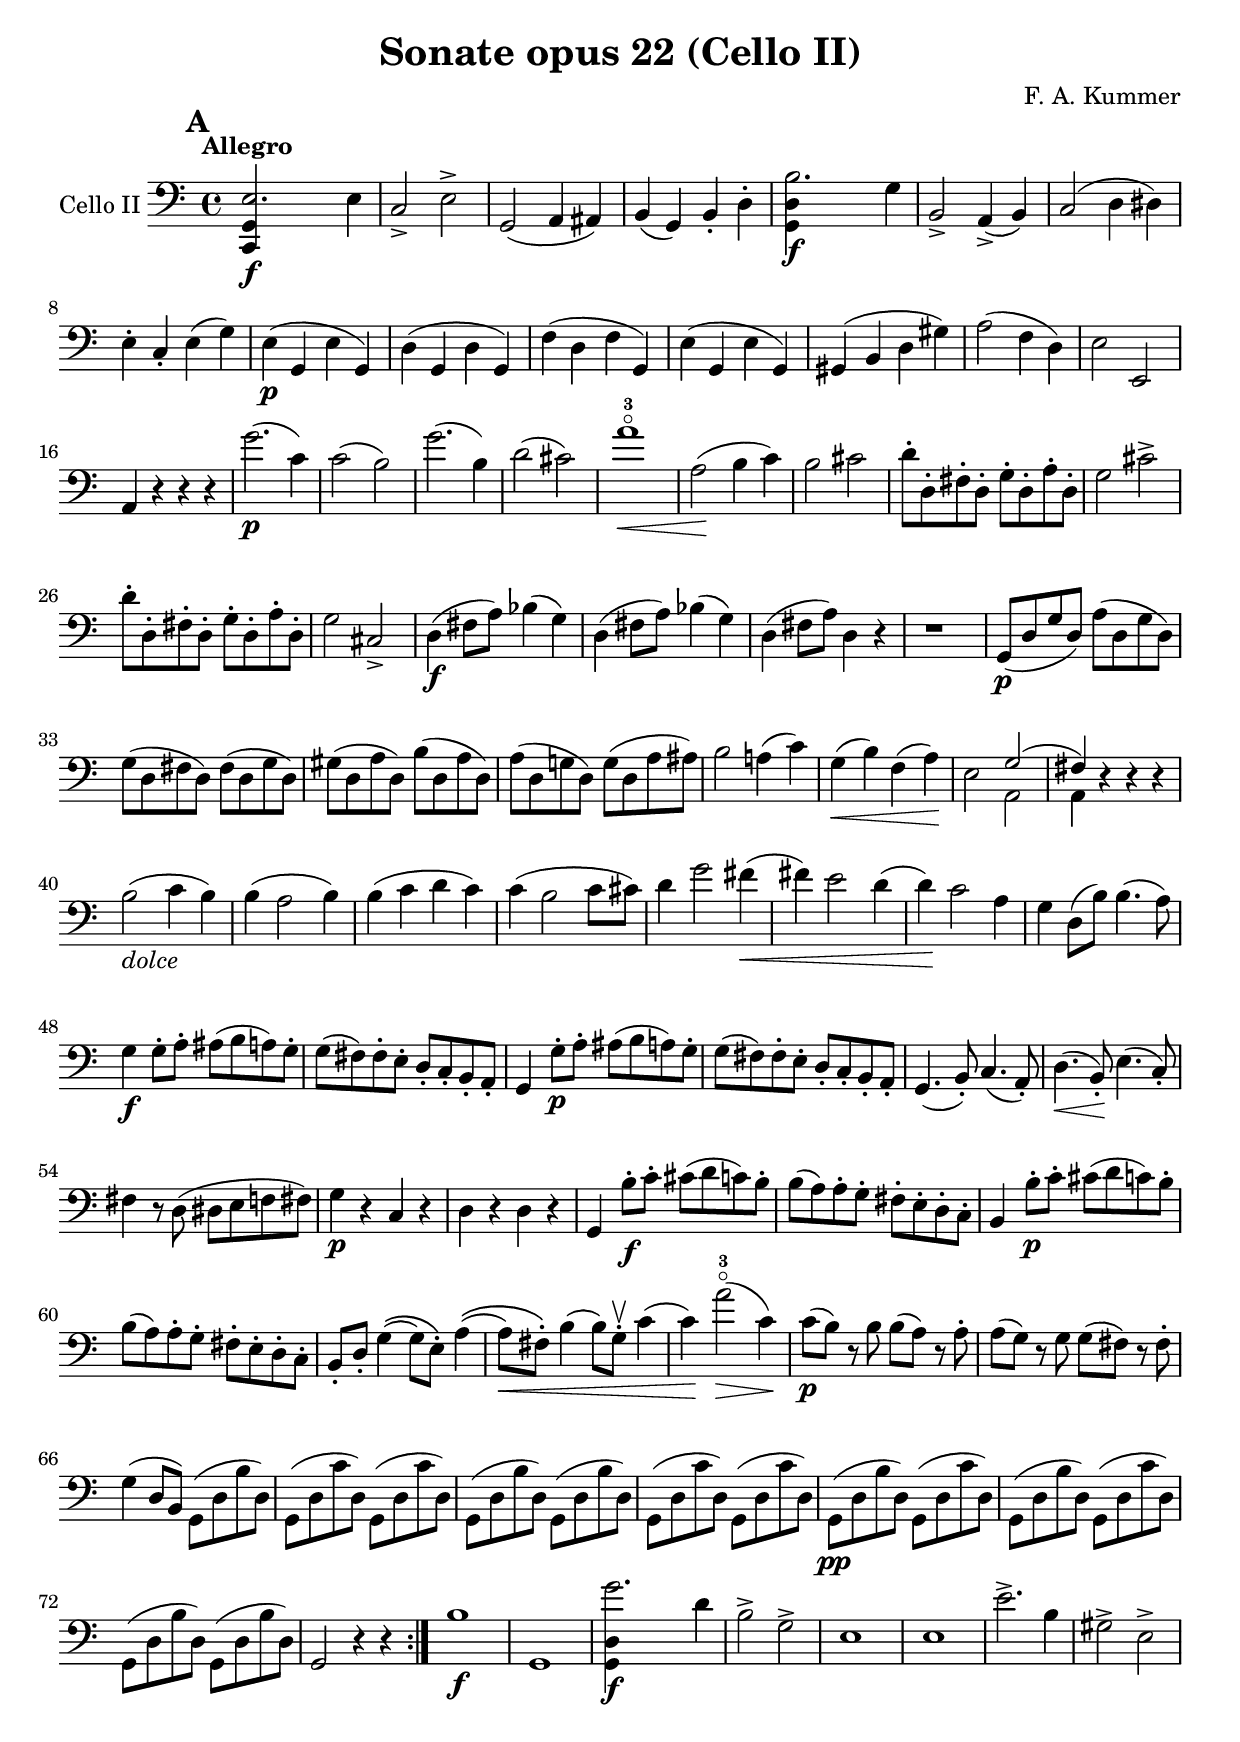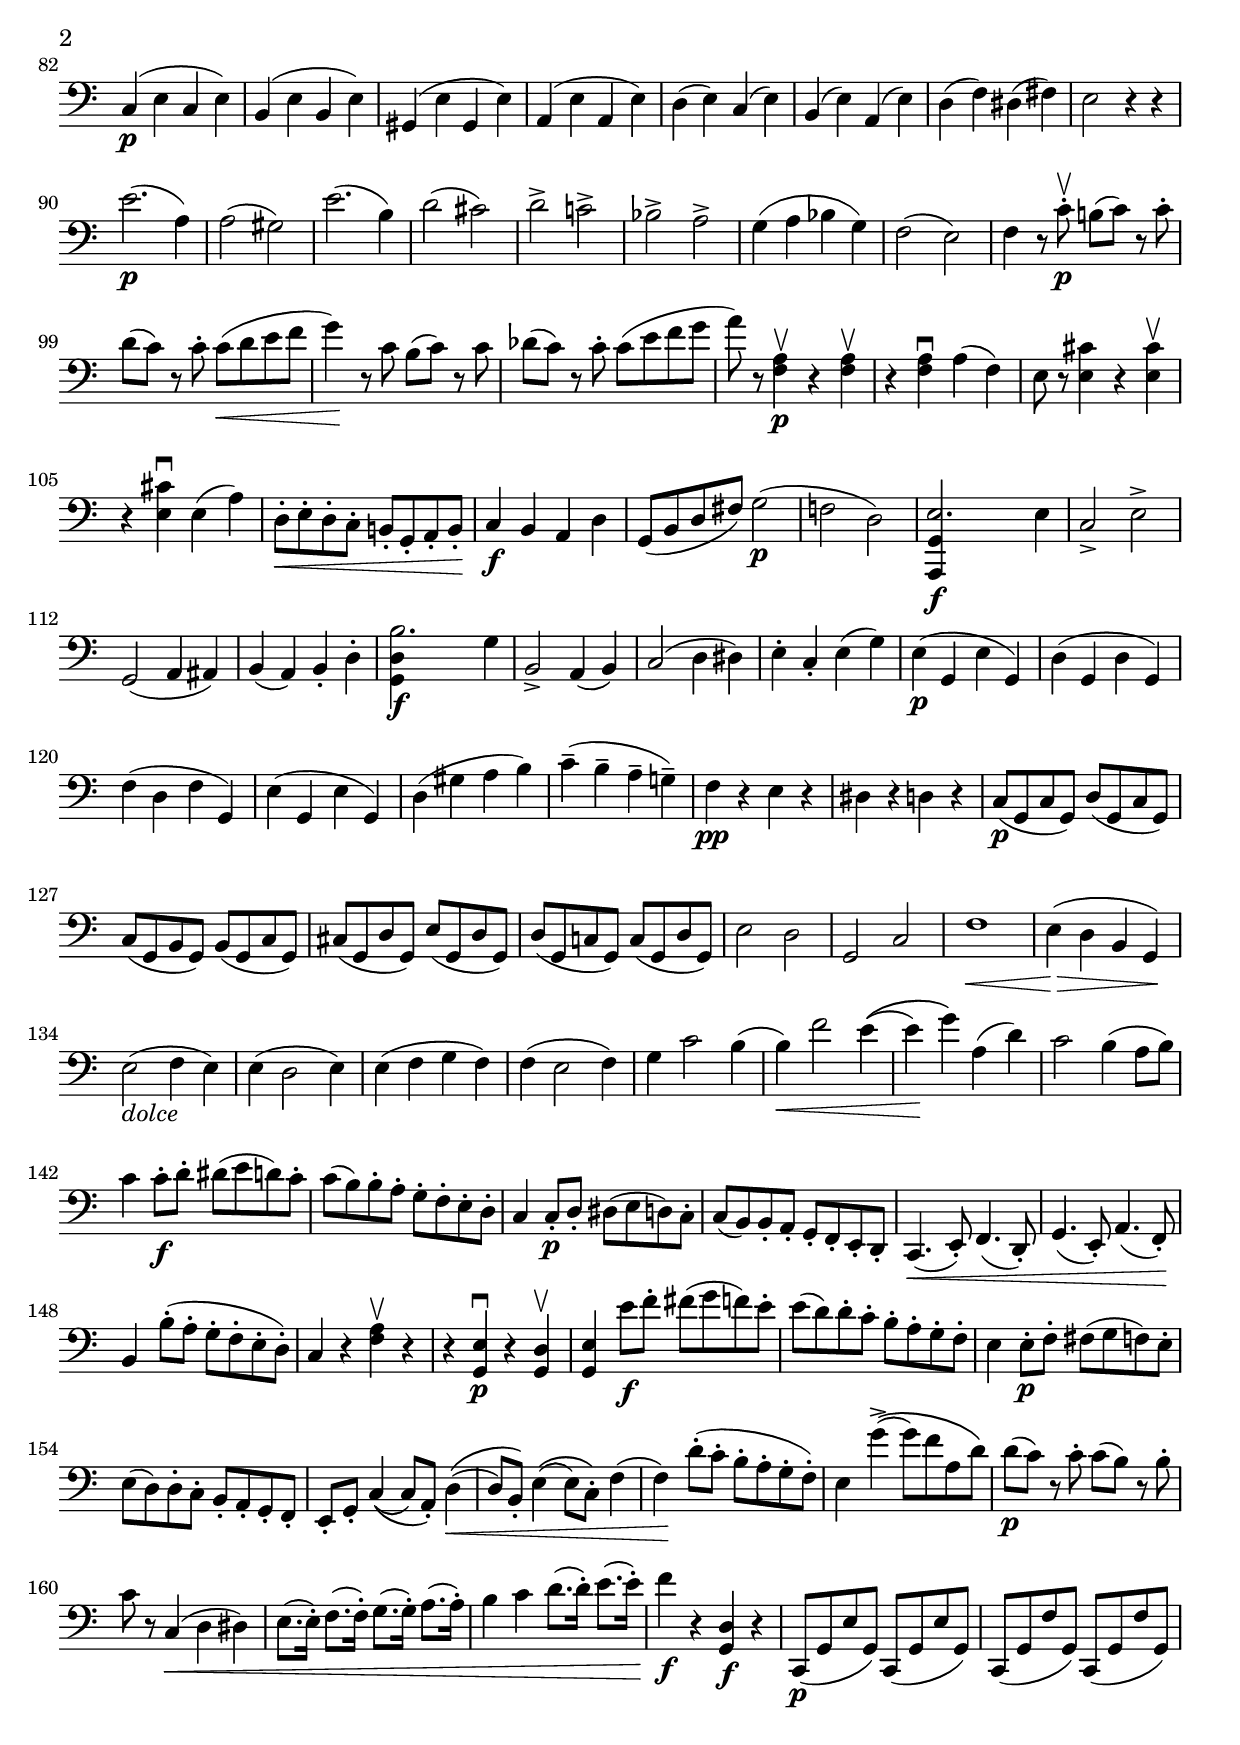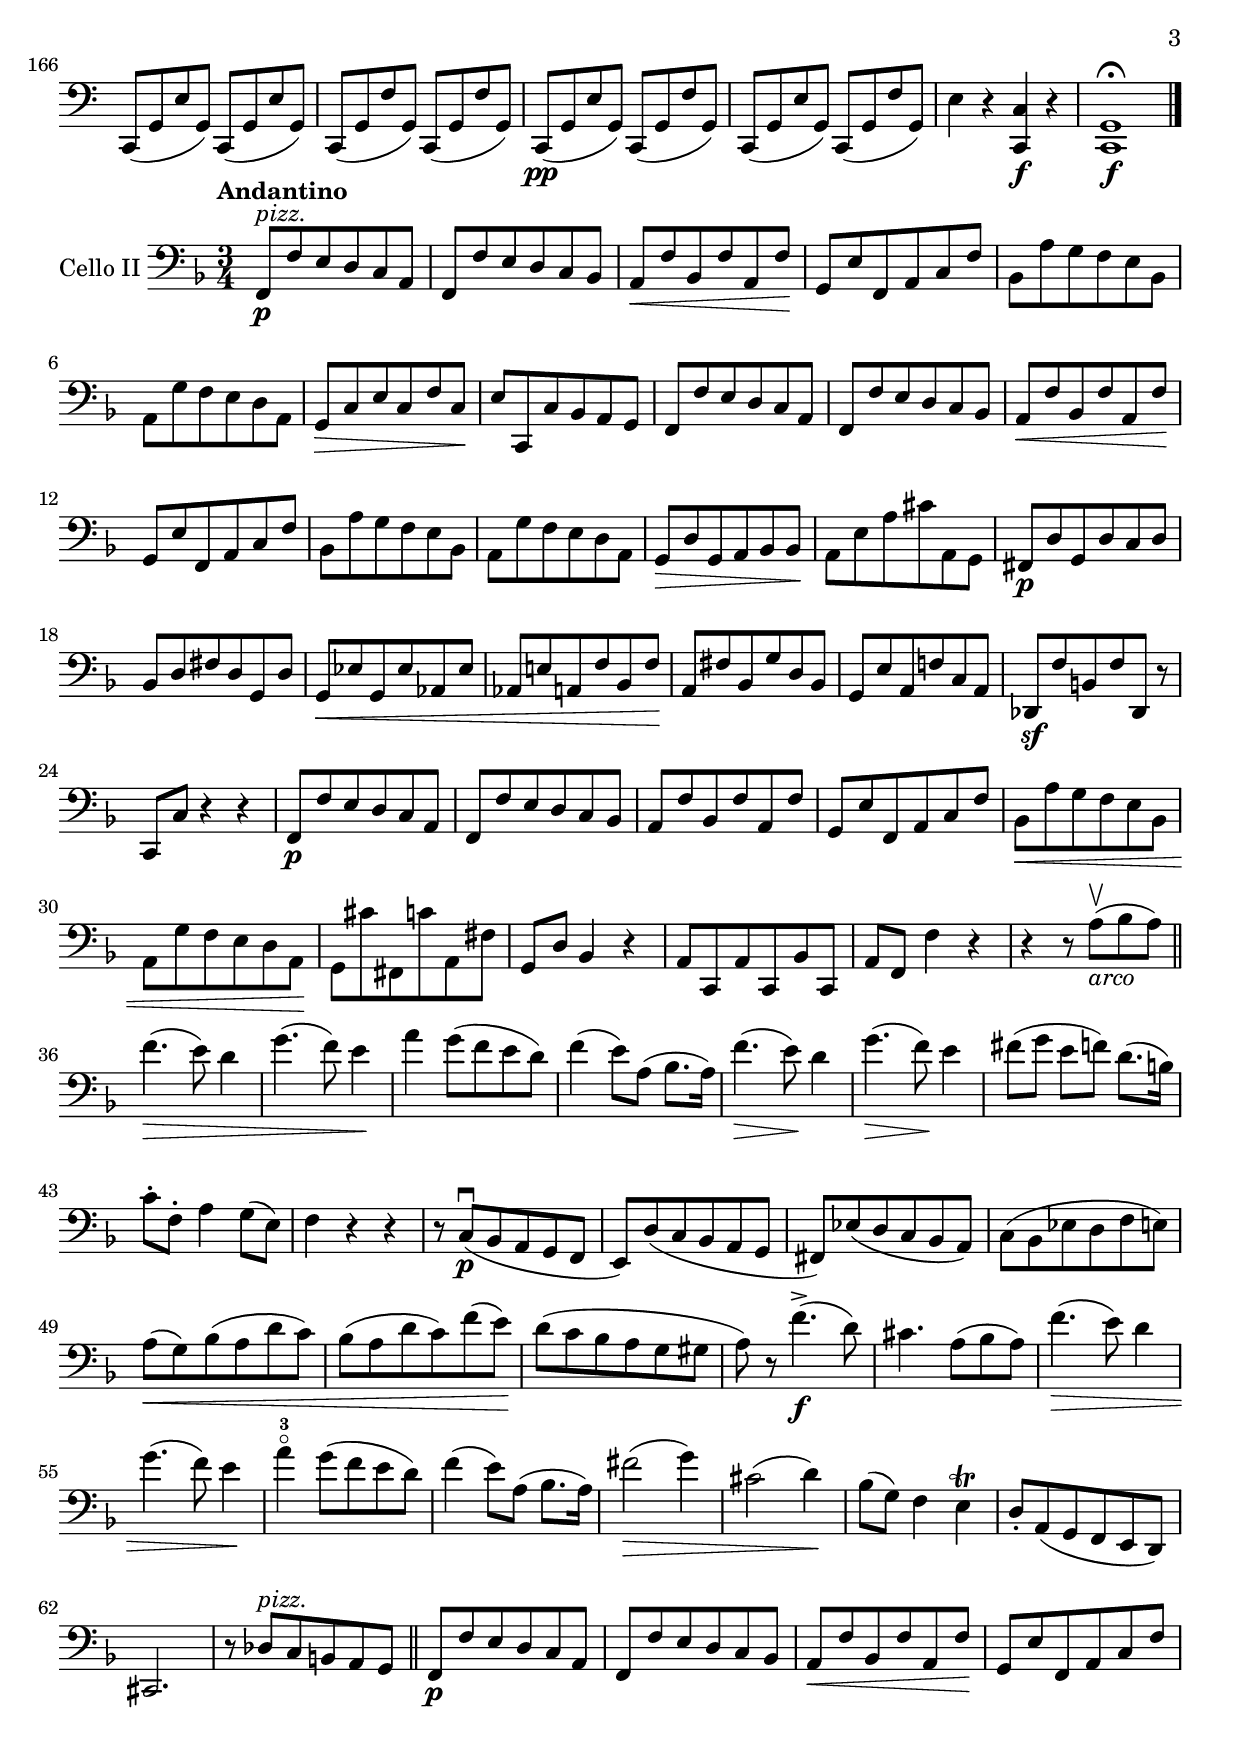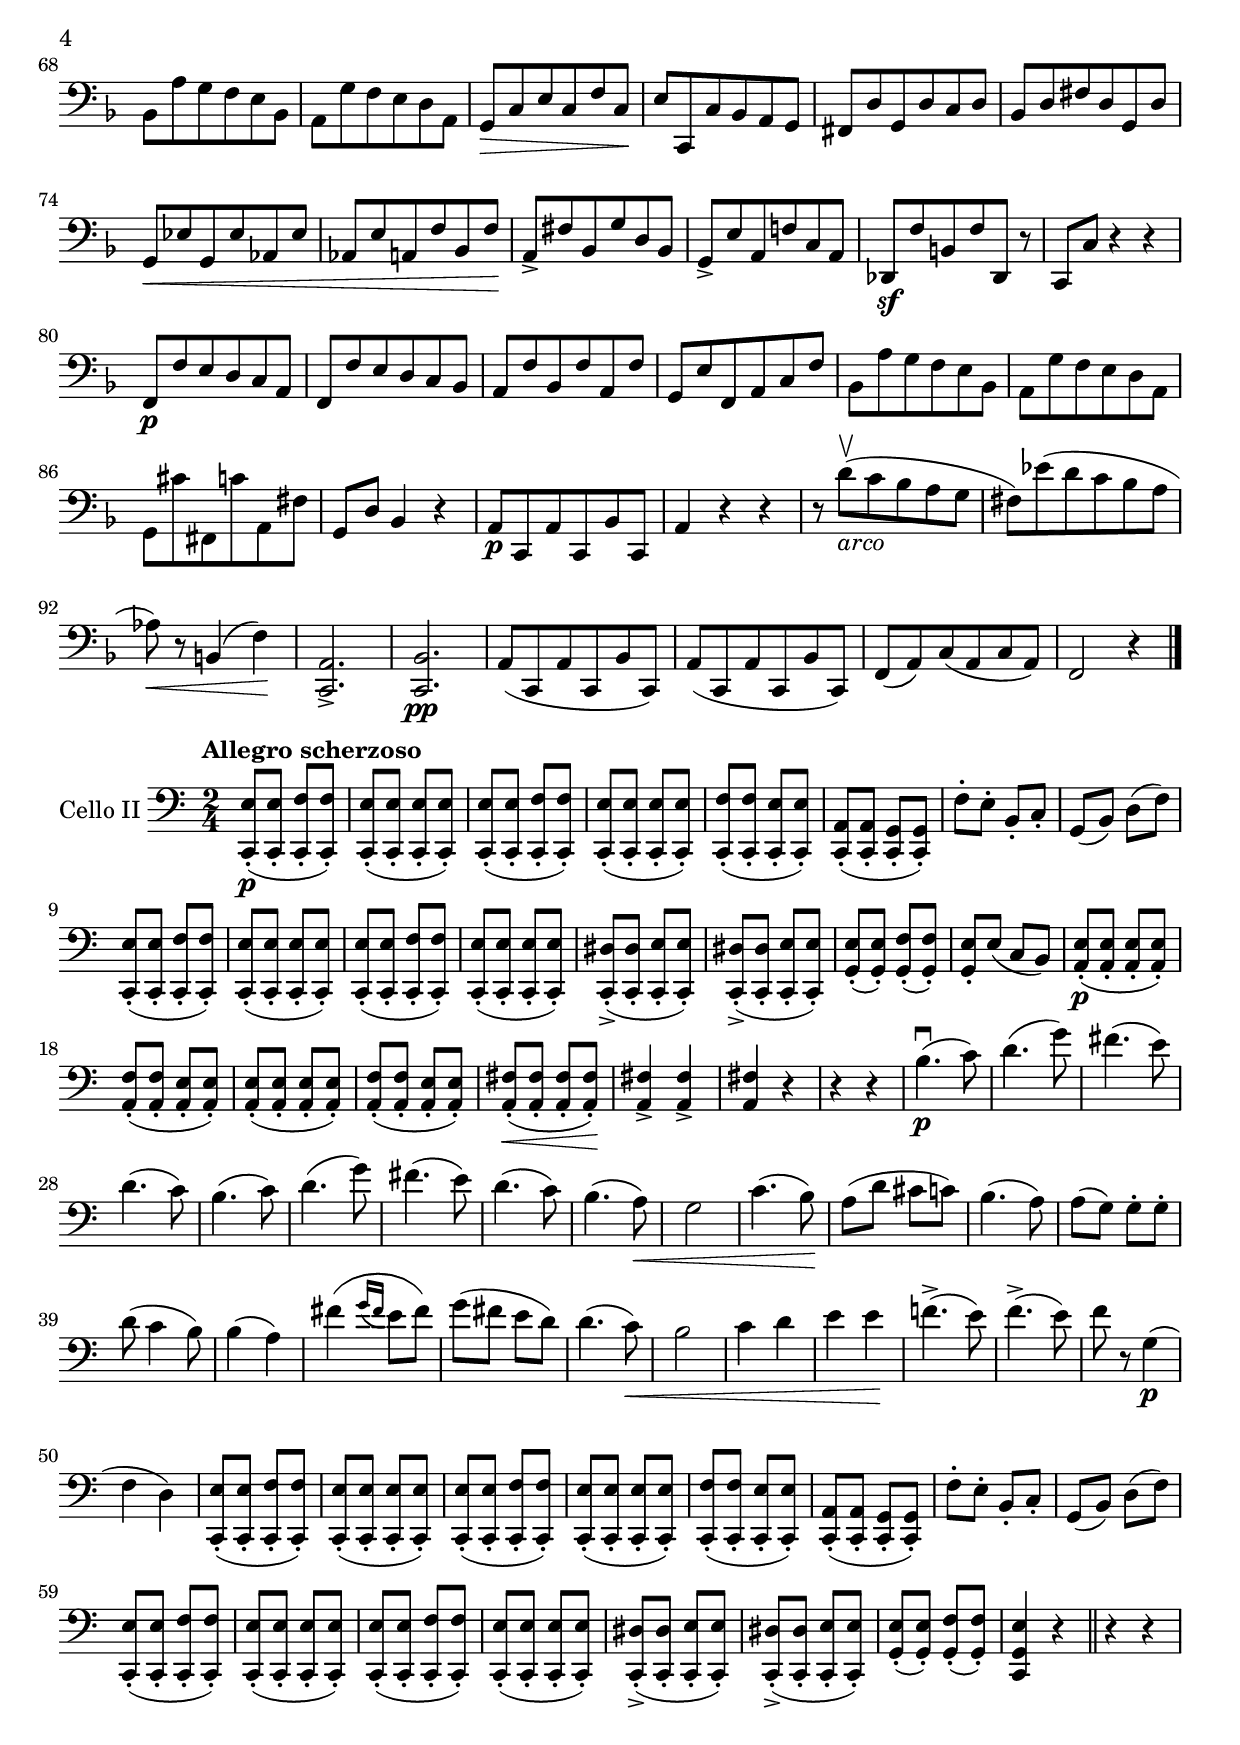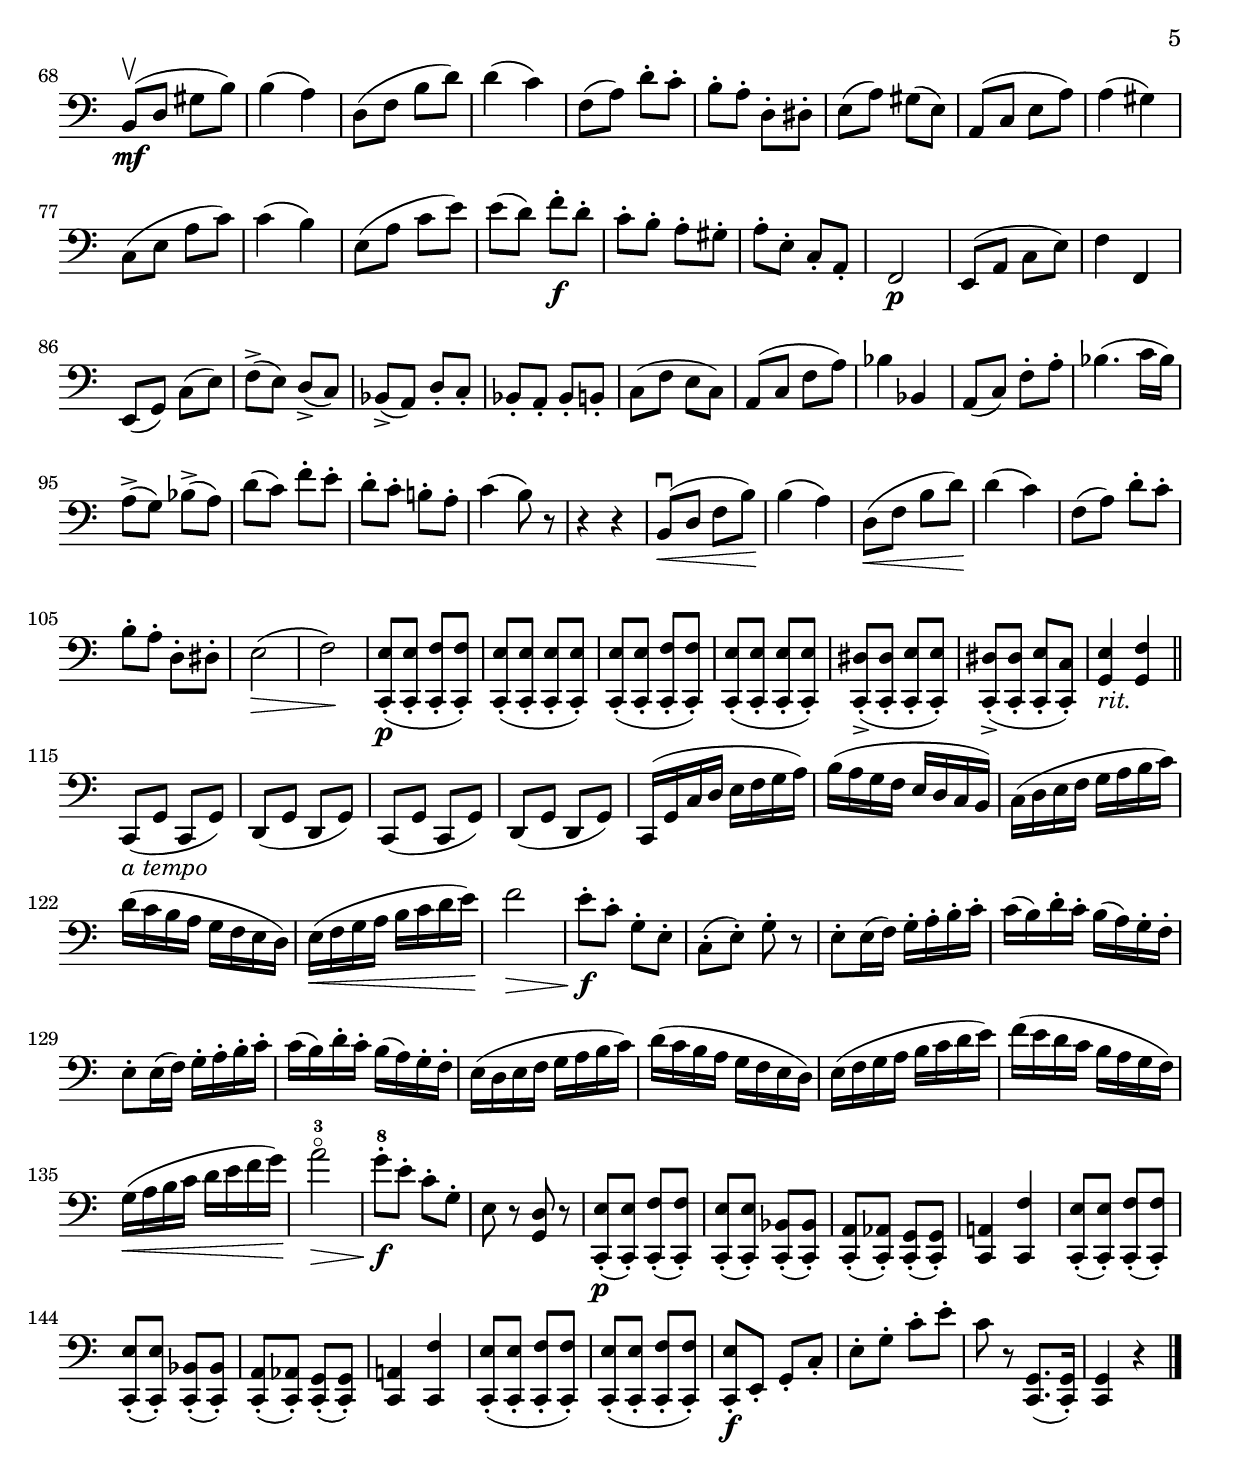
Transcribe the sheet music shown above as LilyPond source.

#(set-global-staff-size 21)

\version "2.18.2"

\header {
  title = "Sonate opus 22 (Cello II)"
  composer = "F. A. Kummer"
}

\language "italiano"

allonger = \markup {
  \center-column {
    \combine
    \draw-line #'(-4 . 0)
    \arrow-head #X #RIGHT ##f
  }
}

allongercourt = \markup {
  \center-column {
    \combine
    \draw-line #'(-2 . 0)
    \arrow-head #X #RIGHT ##f
  }
}

retenir = \markup {
  \center-column {
    \concat {
      \arrow-head #X #LEFT ##f
      \hspace #-1
      \draw-line #'(-4 . 0)
    }
  }
}

retenirAppuyer = \markup {
  \center-column {
    \concat {
      \arrow-head #X #LEFT ##f
      \hspace #-1
      \override #'(thickness . 3)
      \draw-line #'(-4 . 0)
    }
  }
}

extup = \markup {
  \center-column {
    \arrow-head #Y #UP ##t
  }
}

extdown = \markup {
  \center-column {
    \arrow-head #Y #DOWN ##t
  }
}

extover = \markup {
  \center-column {
    \beam #0.75 #0 #0.75
  }
}

\score {
  \new Staff
  \with {instrumentName = #"Cello II"}
  {
%    \override TextScript.avoid-slur = #'inside
%    \override TextScript.outside-staff-priority = ##f
%    \override Score.Fingering.avoid-slur = #'inside
%    \override Score.StrokeFinger.avoid-slur = #'inside
    \override Hairpin.to-barline = ##f
    \tempo Allegro
    \time 4/4
    \key do \major
    \clef bass

    \mark \default
    \repeat volta 2 {
      <<do,4\f sol,4 mi2.>> mi4                                        % 1
      do2-> mi2->                                                      % 2
      sol,2(la,4 lad,4)                                                % 3
      si,4(sol,4) si,4-. re4-.                                         % 4
      <<sol,4\f re4 si2.>> sol4                                        % 5
      si,2-> la,4->(si,4)                                              % 6
      do2(re4 red4)                                                    % 7
      mi4-. do4-. mi4(sol4)                                            % 8
      mi4\p(sol,4 mi4 sol,4)                                           % 9
      re4(sol,4 re4 sol,4)                                             % 10
      fa4(re4 fa4 sol,4)                                               % 11
      mi4(sol,4 mi4 sol,4)                                             % 12
      sold,4(si,4 re4 sold4)                                           % 13
      la2(fa4 re4)                                                     % 14
      mi2 mi,2                                                         % 15
      la,4 r4 r4 r4                                                    % 16
      sol'2.\p(do'4)                                                   % 17
      do'2(si2)                                                        % 18
      sol'2.(si4)                                                      % 19
      re'2(dod'2)                                                      % 20
      la'1-3\flageolet\<                                               % 21
      la2\!(si4 do'4)                                                  % 22
      si2 dod'2                                                        % 23
      re'8-. re8-. fad8-. re8-. sol8-. re8-. la8-. re8-.               % 24
      sol2 dod'2->                                                     % 25
      re'8-. re8-. fad8-. re8-. sol8-. re8-. la8-. re8-.               % 26
      sol2 dod2->                                                      % 27
      re4\f(fad8 la8) sib4(sol4)                                       % 28
      re4(fad8 la8) sib4(sol4)                                         % 29
      re4(fad8 la8) re4 r4                                             % 30
      r1                                                               % 31
      sol,8\p(re8 sol8 re8) la8(re8 sol8 re8)                          % 32
      sol8(re8 fad8 re8) fad8(re8 sol8 re8)                            % 33
      sold8(re8 la8 re8) si8(re8 la8 re8)                              % 34
      la8(re8 sol!8 re8) sol8(re8 la8 lad8)                            % 35
      si2 la!4(do'4)                                                   % 36
      sol4\<(si4) fa4(la4)\!                                           % 37
      mi2 <<{sol2(fad4)}\\{la,2 la,4}>> r4 r4 r4                  % 38 % 39
      si2_\markup{\italic dolce}(do'4 si4)                             % 40
      si4(la2 si4)                                                     % 41
      si4(do'4 re'4 do'4)                                              % 42
      do'4(si2 do'8 dod'8)                                             % 43
      re'4 sol'2 fad'4\<(                                              % 44
      fad'4) mi'2 re'4(                                                % 45
      re'4)\! do'2 la4                                                 % 46
      sol4 re8(si8) si4.(la8)                                          % 47
      sol4\f sol8-. la8-. lad8(si8 la8) sol8-.                         % 48
      sol8(fad8) fad8-. mi8-. re8-. do8-. si,8-. la,8-.                % 49
      sol,4 sol8-.\p la8-. lad8(si8 la8) sol8-.                        % 50
      sol8(fad8) fad8-. mi8-. re8-. do8-. si,8-. la,8-.                % 51
      sol,4.(si,8-.) do4.(la,8-.)                                      % 52
      re4.\<(si,8-.)\! mi4.(do8-.)                                     % 53
      fad4 r8 re8(red8 mi8 fa!8 fad8)                                  % 54
      sol4\p r4 do4 r4                                                 % 55
      re4 r4 re4 r4                                                    % 56
      sol,4 si8-.\f do'8-. dod'8(re'8 do'8) si8-.                      % 57
      si8(la8) la8-. sol8-. fad8-. mi8-. re8-. do8-.                   % 58
      si,4 si8-.\p do'8-. dod'8(re'8 do'8) si8-.                       % 59
      si8(la8) la8-. sol8-. fad8-. mi8-. re8-. do8-.                   % 60
      si,8-. re8-. sol4\((sol8) mi8-.\) la4\((                         % 61
      la8\<) fad8-.\) si4(si8) sol8-.\upbow do'4(                      % 62
      do'4\!) la'2-3\flageolet\>(do'4)\!                               % 63
      do'8\p(si8) r8 si8 si8(la8) r8 la8-.                             % 64
      la8(sol8) r8 sol8 sol8(fad8) r8 fad8-.                           % 65
      sol4(re8 si,8) sol,8(re8 si8 re8)                                % 66
      sol,8(re8 do'8 re8) sol,8(re8 do'8 re8)                          % 67
      sol,8(re8 si8 re8) sol,8(re8 si8 re8)                            % 68
      sol,8(re8 do'8 re8) sol,8(re8 do'8 re8)                          % 69
      sol,8\pp(re8 si8 re8) sol,8(re8 do'8 re8)                        % 70
      sol,8(re8 si8 re8) sol,8(re8 do'8 re8)                           % 71
      sol,8(re8 si8 re8) sol,8(re8 si8 re8)                            % 72
      sol,2 r4 r4                                                      % 73
    }
    si1\f                                                              % 74
    sol,1                                                              % 75
    <<sol,4\f re4 sol'2.>> re'4                                        % 76
    si2-> sol2->                                                       % 77
    mi1                                                                % 78
    mi1                                                                % 79
    mi'2.-> si4                                                        % 80
    sold2-> mi2->                                                      % 81
    do4\p(mi4 do4 mi4)                                                 % 82
    si,4(mi4 si,4 mi4)                                                 % 83
    sold,4(mi4 sold,4 mi4)                                             % 84
    la,4(mi4 la,4 mi4)                                                 % 85
    re4(mi4) do4(mi4)                                                  % 86
    si,4(mi4) la,4(mi4)                                                % 87
    re4(fa4) red4(fad4)                                                % 88
    mi2 r4 r4                                                          % 89
    mi'2.\p(la4)                                                       % 90
    la2(sold2)                                                         % 91
    mi'2.(si4)                                                         % 92
    re'2(dod'2)                                                        % 93
    re'2-> do'!2->                                                     % 94
    sib2-> la2->                                                       % 95
    sol4(la4 sib4 sol4)                                                % 96
    fa2(mi2)                                                           % 97
    fa4 r8 do'8\p-.\upbow si!8(do'8) r8 do'8-.                         % 98
    re'8(do'8) r8 do'8-. do'8\<(re'8 mi'8 fa'8                         % 99
    sol'4)\! r8 do'8 si8(do'8) r8 do'8                                 % 100
    reb'8(do'8) r8 do'8-. do'8(mi'8 fa'8 sol'8                         % 101
    la'8) r8 <<fa4\p la4\upbow>> r4 <<fa4 la4\upbow>>                  % 102
    r4 <<fa4 la4\downbow>> la4(fa4)                                    % 103
    mi8 r8 <<mi4 dod'4>> r4 <<mi4 dod'4\upbow>>                        % 104
    r4 <<mi4 dod'4\downbow>> mi4(la4)                                  % 105
    re8-.\< mi8-. re8-. do8-. si,!8-. sol,8-. la,8-. si,8-.\!          % 106
    do4\f si,4 la,4 re4                                                % 107
    sol,8(si,8 re8 fad8) sol2\p(                                       % 108
    fa!2 re2)                                                          % 109
    <<la,,4\f sol,4 mi2.>> mi4                                         % 110
    do2-> mi2->                                                        % 111
    sol,2(la,4 lad,4)                                                  % 112
    si,4(la,4) si,4-. re4-.                                            % 113
    <<sol,4\f re4 si2.>> sol4                                          % 114
    si,2-> la,4(si,4)                                                  % 115
    do2(re4 red4)                                                      % 116
    mi4-. do4-. mi4(sol4)                                              % 117
    mi4\p(sol,4 mi4 sol,4)                                             % 118
    re4(sol,4 re4 sol,4)                                               % 119
    fa4(re4 fa4 sol,4)                                                 % 120
    mi4(sol,4 mi4 sol,4)                                               % 121
    re4(sold4 la4 si4)                                                 % 122
    do'4--(si4-- la4-- sol!4--)                                        % 123
    fa4\pp r4 mi4 r4                                                   % 124
    red4 r4 re!4 r4                                                    % 125
    do8\p(sol,8 do8 sol,8) re8(sol,8 do8 sol,8)                        % 126
    do8(sol,8 si,8 sol,8) si,8(sol,8 do8 sol,8)                        % 127
    dod8(sol,8 re8 sol,8) mi8(sol,8 re8 sol,8)                         % 128
    re8(sol,8 do!8 sol,8) do8(sol,8 re8 sol,8)                         % 129
    mi2 re2                                                            % 130
    sol,2 do2                                                          % 131
    fa1\<                                                              % 132
    mi4\!\>(re4 si,4 sol,4)\!                                          % 133
    mi2_\markup{\italic dolce}(fa4 mi4)                                % 134
    mi4(re2 mi4)                                                       % 135
    mi4(fa4 sol4 fa4)                                                  % 136
    fa4(mi2 fa4)                                                       % 137
    sol4 do'2 si4(                                                     % 138
    si4)\< fa'2 mi'4\((mi'4)\! sol'4\) la4(re'4)                 % 139 % 140
    do'2 si4(la8 si8)                                                  % 141
    do'4 do'8\f-. re'8-. red'8(mi'8 re'8) do'8-.                       % 142
    do'8(si8) si8-. la8-. sol8-. fa8-. mi8-. re8-.                     % 143
    do4 do8\p-. re8-. red8(mi8 re8) do8-.                              % 144
    do8(si,8) si,8-. la,8-. sol,8-. fa,8-. mi,8-. re,8-.               % 145
    do,4.\<(mi,8-.) fa,4.(re,8-.)                                      % 146
    sol,4.(mi,8-.) la,4.(fa,8-.)\!                                     % 147
    si,4 si8-.(la8-. sol8-. fa8-. mi8-. re8-.)                         % 148
    do4 r4 <<fa4 la4\upbow>> r4                                        % 149
    r4 <<sol,4\p mi4\downbow>> r4 <<sol,4 re4\upbow>>                  % 150
    <<sol,4 mi4>> mi'8\f fa'8-. fad'8(sol'8 fa'8) mi'8-.               % 151
    mi'8(re'8) re'8-. do'8-. si8-. la8-. sol8-. fa8-.                  % 152
    mi4 mi8\p-. fa8-. fad8(sol8 fa8) mi8-.                             % 153
    mi8(re8) re8-. do8-. si,8-. la,8-. sol,8-. fa,8-.                  % 154
    mi,8-. sol,8-. do4\((do8) la,8-.\)
    re4\<\((re8) si,8-.\) mi4\((mi8) do8-.\) fa4(                % 155 % 156
    fa4\!) re'8-.(do'8-. si8-. la8-. sol8-. fa8-.)                     % 157
    mi4 sol'4->\((sol'8) fa'8 la8 re'8\)                               % 158
    re'8\p(do'8) r8 do'8-. do'8(si8) r8 si8-.                          % 159
    do'8 r8 do4\<(re4 red4)                                            % 160
    mi8.(mi16-.) fa8.(fa16-.) sol8.(sol16-.) la8.(la16-.)              % 161
    si4 do'4 re'8.(re'16-.) mi'8.(mi'16-.)\!                           % 162
    fa'4\f r4 <<sol,4\f re4>> r4                                       % 163
    do,8\p(sol,8 mi8 sol,8) do,8(sol,8 mi8 sol,8)                      % 164
    do,8(sol,8 fa8 sol,8) do,8(sol,8 fa8 sol,8)                        % 165
    do,8(sol,8 mi8 sol,8) do,8(sol,8 mi8 sol,8)                        % 166
    do,8(sol,8 fa8 sol,8) do,8(sol,8 fa8 sol,8)                        % 167
    do,8\pp(sol,8 mi8 sol,8) do,8(sol,8 fa8 sol,8)                     % 168
    do,8(sol,8 mi8 sol,8) do,8(sol,8 fa8 sol,8)                        % 169
    mi4 r4 <<do,4\f do4>> r4                                           % 170
    <<do,1\f sol,1\fermata>>                                           % 171
    \bar "|."
  }
}

\score {
  \new Staff
  \with {instrumentName = #"Cello II"}
  {
    \override Hairpin.to-barline = ##f
    \tempo Andantino
    \time 3/4
    \key fa \major
    \clef bass
    fa,8\p^\markup{\italic pizz.} fa8 mi8 re8 do8 la,8                 % 1
    fa,8 fa8 mi8 re8 do8 sib,8                                         % 2
    la,8\< fa8 sib,8 fa8 la,8 fa8\!                                    % 3
    sol,8 mi8 fa,8 la,8 do8 fa8                                        % 4
    sib,8 la8 sol8 fa8 mi8 sib,8                                       % 5
    la,8 sol8 fa8 mi8 re8 la,8                                         % 6
    sol,8\> do8 mi8 do8 fa8 do8\!                                      % 7
    mi8 do,8 do8 sib,8 la,8 sol,8                                      % 8
    fa,8 fa8 mi8 re8 do8 la,8                                          % 9
    fa,8 fa8 mi8 re8 do8 sib,8                                         % 10
    la,8\< fa8 sib,8 fa8 la,8 fa8\!                                    % 11
    sol,8 mi8 fa,8 la,8 do8 fa8                                        % 12
    sib,8 la8 sol8 fa8 mi8 sib,8                                       % 13
    la,8 sol8 fa8 mi8 re8 la,8                                         % 14
    sol,8\> re8 sol,8 la,8 sib,8 sib,8\!                               % 15
    la,8 mi8 la8 dod'8 la,8 sol,8                                      % 16
    fad,8\p re8 sol,8 re8 do8 re8                                      % 17
    sib,8 re8 fad8 re8 sol,8 re8                                       % 18
    sol,8\< mib8 sol,8 mib8 lab,8 mib8                                 % 19
    lab,8 mi!8 la,!8 fa8 sib,8 fa8\!                                   % 20
    la,8 fad8 sib,8 sol8 re8 sib,8                                     % 21
    sol,8 mi8 la,8 fa!8 do8 la,8                                       % 22
    reb,8\sf fa8 si,!8 fa8 reb,8 r8                                    % 23
    do,8 do8 r4 r4                                                     % 24
    fa,8\p fa8 mi8 re8 do8 la,8                                        % 25
    fa,8 fa8 mi8 re8 do8 sib,8                                         % 26
    la,8 fa8 sib,8 fa8 la,8 fa8                                        % 27
    sol,8 mi8 fa,8 la,8 do8 fa8                                        % 28
    sib,8\< la8 sol8 fa8 mi8 sib,8                                     % 29
    la,8 sol8 fa8 mi8 re8 la,8\!                                       % 30
    sol,8 dod'8 fad,8 do'8 la,8 fad8                                   % 31
    sol,8 re8 sib,4 r4                                                 % 32
    la,8 do,8 la,8 do,8 sib,8 do,8                                     % 33
    la,8 fa,8 fa4 r4                                                   % 34
    r4 r8 la8\upbow_\markup{\italic arco}(sib8 la8)                    % 35
    \bar "||"
    fa'4.\>(mi'8) re'4                                                 % 36
    sol'4.(fa'8) mi'4\!                                                % 37
    la'4 sol'8(fa'8 mi'8 re'8)                                         % 38
    fa'4(mi'8) la8(sib8. la16)                                         % 39
    fa'4.\>(mi'8)\! re'4                                               % 40
    sol'4.\>(fa'8)\! mi'4                                              % 41
    fad'8(sol'8 mi'8 fa'8) re'8.(si16)                                 % 42
    do'8-. fa8-. la4 sol8(mi8)                                         % 43
    fa4 r4 r4                                                          % 44
    r8 do8\p\downbow(sib,8 la,8 sol,8 fa,8                             % 45
    mi,8) re8(do8 sib,8 la,8 sol,8                                     % 46
    fad,8) mib8(re8 do8 sib,8 la,8)                                    % 47
    do8(sib,8 mib8 re8 fa8 mi8)                                        % 48
    la8\<(sol8) sib8(la8 re'8 do'8)                                    % 49
    sib8(la8 re'8 do'8) fa'8(mi'8)\!                                   % 50
    re'8(do'8 sib8 la8 sol8 sold8                                      % 51
    la8) r8 fa'4.\f->(re'8)                                            % 52
    dod'4. la8(sib8 la8)                                               % 53
    fa'4.\>(mi'8) re'4                                                 % 54
    sol'4.(fa'8) mi'4\!                                                % 55
    la'4-3\flageolet sol'8(fa'8 mi'8 re'8)                             % 56
    fa'4(mi'8) la8(sib8. la16)                                         % 57
    fad'2\>(sol'4)                                                     % 58
    dod'2(re'4)\!                                                      % 59
    sib8(sol8) fa4 mi4\trill                                           % 60
    re8-. la,8(sol,8 fa,8 mi,8 re,8)                                   % 61
    dod,2.                                                             % 62
    r8 reb8^\markup{\italic pizz.} do8 si,8 la,8 sol,8                 % 63
    \bar "||"
    fa,8\p fa8 mi8 re8 do8 la,8                                        % 64
    fa,8 fa8 mi8 re8 do8 sib,8                                         % 65
    la,8\<fa8 sib,8 fa8 la,8 fa8\!                                     % 66
    sol,8 mi8 fa,8 la,8 do8 fa8                                        % 67
    sib,8 la8 sol8 fa8 mi8 sib,8                                       % 68
    la,8 sol8 fa8 mi8 re8 la,8                                         % 69
    sol,8\> do8 mi8 do8 fa8 do8\!                                      % 70
    mi8 do,8 do8 sib,8 la,8 sol,8                                      % 71
    fad,8 re8 sol,8 re8 do8 re8                                        % 72
    sib,8 re8 fad8 re8 sol,8 re8                                       % 73
    sol,8\< mib8 sol,8 mib8 lab,8 mib8                                 % 74
    lab,8 mi8 la,8 fa8 sib,8 fa8\!                                     % 75
    la,8-> fad8 sib,8 sol8 re8 sib,8                                   % 76
    sol,8-> mi8 la,8 fa!8 do8 la,8                                     % 77
    reb,8\sf fa8 si,8 fa8 reb,8 r8                                     % 78
    do,8 do8 r4 r4                                                     % 79
    fa,8\p fa8 mi8 re8 do8 la,8                                        % 80
    fa,8 fa8 mi8 re8 do8 sib,8                                         % 81
    la,8 fa8 sib,8 fa8 la,8 fa8                                        % 82
    sol,8 mi8 fa,8 la,8 do8 fa8                                        % 83
    sib,8 la8 sol8 fa8 mi8 sib,8                                       % 84
    la,8 sol8 fa8 mi8 re8 la,8                                         % 85
    sol,8 dod'8 fad,8 do'8 la,8 fad8                                   % 86
    sol,8 re8 sib,4 r4                                                 % 87
    la,8\p do,8 la,8 do,8 sib,8 do,8                                   % 88
    la,4 r4 r4                                                         % 89
    r8 re'8\upbow_\markup{\italic arco}(do'8 sib8 la8 sol8             % 90
    fad8) mib'8(re'8 do'8 sib8 la8                                     % 91
    lab8)\< r8 si,4(fa4)\!                                             % 92
    <<do,2.-> la,2.>>                                                  % 93
    <<do,2.\pp sib,2.>>                                                % 94
    la,8(do,8 la,8 do,8 sib,8 do,8)                                    % 95
    la,8(do,8 la,8 do,8 sib,8 do,8)                                    % 96
    fa,8(la,8) do8(la,8 do8 la,8)                                      % 97
    fa,2 r4                                                            % 98
    \bar "|."
  }
}

\score {
  \new Staff
  \with {instrumentName = #"Cello II"}
  {
    \override Hairpin.to-barline = ##f
    \tempo "Allegro scherzoso"
    \time 2/4
    \key do \major
    \clef bass
    <<do,8-.\p( mi8>>
    <<do,8-. mi8>>
    <<do,8-. fa8>>
    <<do,8-.) fa8>>                                                    % 1
    <<do,8-.( mi8>>
    <<do,8-. mi8>>
    <<do,8-. mi8>>
    <<do,8-.) mi8>>                                                    % 2
    <<do,8-.( mi8>>
    <<do,8-. mi8>>
    <<do,8-. fa8>>
    <<do,8-.) fa8>>                                                    % 3
    <<do,8-.( mi8>>
    <<do,8-. mi8>>
    <<do,8-. mi8>>
    <<do,8-.) mi8>>                                                    % 4
    <<do,8-.( fa8>>
    <<do,8-. fa8>>
    <<do,8-. mi8>>
    <<do,8-.) mi8>>                                                    % 5
    <<do,8-.( la,8>>
    <<do,8-. la,8>>
    <<do,8-. sol,8>>
    <<do,8-.) sol,8>>                                                  % 6
    fa8-. mi8-. si,8-. do8-.                                           % 7
    sol,8(si,8) re8(fa8)                                               % 8
    <<do,8-.( mi8>>
    <<do,8-. mi8>>
    <<do,8-. fa8>>
    <<do,8-.) fa8>>                                                    % 9
    <<do,8-.( mi8>>
    <<do,8-. mi8>>
    <<do,8-. mi8>>
    <<do,8-.) mi8>>                                                    % 10
    <<do,8-.( mi8>>
    <<do,8-. mi8>>
    <<do,8-. fa8>>
    <<do,8-.) fa8>>                                                    % 11
    <<do,8-.( mi8>>
    <<do,8-. mi8>>
    <<do,8-. mi8>>
    <<do,8-.) mi8>>                                                    % 12
    <<do,8-.->( red8>>
    <<do,8-. red8>>
    <<do,8-. mi8>>
    <<do,8-.) mi8>>                                                    % 13
    <<do,8-.->( red8>>
    <<do,8-. red8>>
    <<do,8-. mi8>>
    <<do,8-.) mi8>>                                                    % 14
    <<sol,8-.( mi8>>
    <<sol,8-.) mi8>>
    <<sol,8-.( fa8>>
    <<sol,8-.) fa8>>                                                   % 15
    <<sol,8-. mi8>>
    mi8(do8 si,8)                                                      % 16
    <<la,8-.\p( mi8>>
    <<la,8-. mi8>>
    <<la,8-. mi8>>
    <<la,8-.) mi8>>                                                    % 17
    <<la,8-.( fa8>>
    <<la,8-. fa8>>
    <<la,8-. mi8>>
    <<la,8-.) mi8>>                                                    % 18
    <<la,8-.( mi8>>
    <<la,8-. mi8>>
    <<la,8-. mi8>>
    <<la,8-.) mi8>>                                                    % 19
    <<la,8-.( fa8>>
    <<la,8-. fa8>>
    <<la,8-. mi8>>
    <<la,8-.) mi8>>                                                    % 20
    <<la,8-.\<( fad8>>
    <<la,8-. fad8>>
    <<la,8-. fad8>>
    <<la,8-.)\! fad8>>                                                 % 21
    <<la,4-> fad4>>
    <<la,4-> fad4>>                                                    % 22
    <<la,4 fad4>> r4                                                   % 23
    r4 r4                                                              % 24
    si4.\p\downbow(do'8)                                               % 25
    re'4.(sol'8)                                                       % 26
    fad'4.(mi'8)                                                       % 27
    re'4.(do'8)                                                        % 28
    si4.(do'8)                                                         % 29
    re'4.(sol'8)                                                       % 30
    fad'4.(mi'8)                                                       % 31
    re'4.(do'8)                                                        % 32
    si4.(la8)\<                                                        % 33
    sol2                                                               % 34
    do'4.(si8)\!                                                       % 35
    la8(re'8 dod'8 do'8)                                               % 36
    si4.(la8)                                                          % 37
    la8(sol8) sol8-. sol8-.                                            % 38
    re'8(do'4 si8)                                                     % 39
    si4(la4)                                                           % 40
    fad'4(
    \appoggiatura {sol'16 fad'16}
    mi'8 fad'8)                                                        % 41
    sol'8(fad'8 mi'8 re'8)                                             % 42
    re'4.(do'8)\<                                                      % 43
    si2                                                                % 44
    do'4 re'4                                                          % 45
    mi'4 mi'4\!                                                        % 46
    fa'!4.->(mi'8)                                                     % 47
    fa'4.->(mi'8)                                                      % 48
    fa'8 r8 sol4\p(                                                    % 49
    fa4 re4)                                                           % 50
    <<do,8-.( mi8>>
    <<do,8-. mi8>>
    <<do,8-. fa8>>
    <<do,8-.) fa8>>                                                    % 51
    <<do,8-.( mi8>>
    <<do,8-. mi8>>
    <<do,8-. mi8>>
    <<do,8-.) mi8>>                                                    % 52
    <<do,8-.( mi8>>
    <<do,8-. mi8>>
    <<do,8-. fa8>>
    <<do,8-.) fa8>>                                                    % 53
    <<do,8-.( mi8>>
    <<do,8-. mi8>>
    <<do,8-. mi8>>
    <<do,8-.) mi8>>                                                    % 54
    <<do,8-.( fa8>>
    <<do,8-. fa8>>
    <<do,8-. mi8>>
    <<do,8-.) mi8>>                                                    % 55
    <<do,8-.( la,8>>
    <<do,8-. la,8>>
    <<do,8-. sol,8>>
    <<do,8-.) sol,8>>                                                  % 56
    fa8-. mi8-. si,8-. do8-.                                           % 57
    sol,8(si,8) re8(fa8)                                               % 58
    <<do,8-.( mi8>>
    <<do,8-. mi8>>
    <<do,8-. fa8>>
    <<do,8-.) fa8>>                                                    % 59
    <<do,8-.( mi8>>
    <<do,8-. mi8>>
    <<do,8-. mi8>>
    <<do,8-.) mi8>>                                                    % 60
    <<do,8-.( mi8>>
    <<do,8-. mi8>>
    <<do,8-. fa8>>
    <<do,8-.) fa8>>                                                    % 61
    <<do,8-.( mi8>>
    <<do,8-. mi8>>
    <<do,8-. mi8>>
    <<do,8-.) mi8>>                                                    % 62
    <<do,8-.->( red8>>
    <<do,8-. red8>>
    <<do,8-. mi8>>
    <<do,8-.) mi8>>                                                    % 63
    <<do,8-.->( red8>>
    <<do,8-. red8>>
    <<do,8-. mi8>>
    <<do,8-.) mi8>>                                                    % 64
    <<sol,8-.( mi8>>
    <<sol,8-.) mi8>>
    <<sol,8-.( fa8>>
    <<sol,8-.) fa8>>                                                   % 65
    <<do,4 sol,4 mi4>> r4                                              % 66
    \bar "||"
    r4 r4                                                              % 67
    si,8\mf\upbow(re8 sold8 si8)                                       % 68
    si4(la4)                                                           % 69
    re8(fa8 si8 re'8)                                                  % 70
    re'4(do'4)                                                         % 71
    fa8(la8) re'8-. do'8-.                                             % 72
    si8-. la8-. re8-. red8-.                                           % 73
    mi8(la8) sold8(mi8)                                                % 74
    la,8(do8 mi8 la8)                                                  % 75
    la4(sold4)                                                         % 76
    do8(mi8 la8 do'8)                                                  % 77
    do'4(si4)                                                          % 78
    mi8(la8 do'8 mi'8)                                                 % 79
    mi'8(re'8) fa'8\f-. re'8-.                                         % 80
    do'8-. si8-. la8-. sold8-.                                         % 81
    la8-. mi8-. do8-. la,8-.                                           % 82
    fa,2\p                                                             % 83
    mi,8(la,8 do8 mi8)                                                 % 84
    fa4 fa,4                                                           % 85
    mi,8(sol,8) do8(mi8)                                               % 86
    fa8->(mi8) re8->(do8)                                              % 87
    sib,8->(la,8) re8-. do8-.                                          % 88
    sib,8-. la,8-. sib,8-. si,8-.                                      % 89
    do8(fa8 mi8 do8)                                                   % 90
    la,8(do8 fa8 la8)                                                  % 91
    sib4 sib,4                                                         % 92
    la,8(do8) fa8-. la8-.                                              % 93
    sib4.(do'16 sib16)                                                 % 94
    la8->(sol8) sib8->(la8)                                            % 95
    re'8(do'8) fa'8-. mi'8-.                                           % 96
    re'8-. do'8-. si!8-. la8-.                                         % 97
    do'4(si8) r8                                                       % 98
    r4 r4                                                              % 99
    si,8\downbow\<(re8 fa8 si8)\!                                      % 100
    si4(la4)                                                           % 101
    re8\<(fa8 si8 re'8)\!                                              % 102
    re'4(do'4)                                                         % 103
    fa8(la8) re'8-. do'8-.                                             % 104
    si8-. la8-. re8-. red8-.                                           % 105
    mi2\>(                                                             % 106
    fa2)\!                                                             % 107
    <<do,8-.\p( mi8>>
    <<do,8-. mi8>>
    <<do,8-. fa8>>
    <<do,8-.) fa8>>                                                    % 108
    <<do,8-.( mi8>>
    <<do,8-. mi8>>
    <<do,8-. mi8>>
    <<do,8-.) mi8>>                                                    % 109
    <<do,8-.( mi8>>
    <<do,8-. mi8>>
    <<do,8-. fa8>>
    <<do,8-.) fa8>>                                                    % 110
    <<do,8-.( mi8>>
    <<do,8-. mi8>>
    <<do,8-. mi8>>
    <<do,8-.) mi8>>                                                    % 111
    <<do,8-.->( red8>>
    <<do,8-. red8>>
    <<do,8-. mi8>>
    <<do,8-.) mi8>>                                                    % 112
    <<do,8-.->( red8>>
    <<do,8-. red8>>
    <<do,8-. mi8>>
    <<do,8-.) do8>>                                                    % 113
    <<sol,4_\markup{\italic "rit."} mi4>>
    <<sol,4 fa4>>                                                      % 114
    \bar "||"
    do,8_\markup{\italic "a tempo"}(sol,8 do,8 sol,8)                  % 115
    re,8(sol,8 re,8 sol,8)                                             % 116
    do,8(sol,8 do,8 sol,8)                                             % 117
    re,8(sol,8 re,8 sol,8)                                             % 118
    do,16(sol,16 do16 re16 mi16 fa16 sol16 la16)                       % 119
    si16(la16 sol16 fa16 mi16 re16 do16 si,16)                         % 120
    do16(re16 mi16 fa16 sol16 la16 si16 do'16)                         % 121
    re'16(do'16 si16 la16 sol16 fa16 mi16 re16)                        % 122
    mi16\<(fa16 sol16 la16 si16 do'16 re'16 mi'16)\!                   % 123
    fa'2\>                                                             % 124
    mi'8-.\!\f do'8-. sol8-. mi8-.                                     % 125
    do8-.(mi8-.) sol8-. r8                                             % 126
    mi8-. mi16(fa16) sol16-. la16-. si16-. do'16-.                     % 127
    do'16(si16) re'16-. do'16-. si16(la16) sol16-. fa16-.              % 128
    mi8-. mi16(fa16) sol16-. la16-. si16-. do'16-.                     % 129
    do'16(si16) re'16-. do'16-. si16(la16) sol16-. fa16-.              % 130
    mi16(re16 mi16 fa16 sol16 la16 si16 do'16)                         % 131
    re'16(do'16 si16 la16 sol16 fa16 mi16 re16)                        % 132
    mi16(fa16 sol16 la16 si16 do'16 re'16 mi'16)                       % 133
    fa'16(mi'16 re'16 do'16 si16 la16 sol16 fa16)                      % 134
    sol16\<(la16 si16 do'16 re'16 mi'16 fa'16 sol'16)\!                % 135
    la'2-3\flageolet\>                                                 % 136
    sol'8-8-.\!\f mi'8-. do'8-. sol8-.                                 % 137
    mi8 r8 <<sol,8 re8>> r8                                            % 138
    <<do,8-.\p( mi8>>
    <<do,8-.) mi8>>
    <<do,8-.( fa8>>
    <<do,8-.) fa8>>                                                    % 139
    <<do,8-.( mi8>>
    <<do,8-.) mi8>>
    <<do,8-.( sib,8>>
    <<do,8-.) sib,8>>                                                  % 140
    <<do,8-.( la,8>>
    <<do,8-.) lab,8>>
    <<do,8-.( sol,8>>
    <<do,8-.) sol,8>>                                                  % 141
    <<do,4 la,!4>>
    <<do,4 fa4>>                                                       % 142
    <<do,8-.( mi8>>
    <<do,8-.) mi8>>
    <<do,8-.( fa8>>
    <<do,8-.) fa8>>                                                    % 143
    <<do,8-.( mi8>>
    <<do,8-.) mi8>>
    <<do,8-.( sib,8-.>>
    <<do,8-.) sib,8-.>>                                                % 144
    <<do,8-.( la,8>>
    <<do,8-.) lab,8>>
    <<do,8-.( sol,8>>
    <<do,8-.) sol,8>>                                                  % 145
    <<do,4 la,!4>> <<do,4 fa4>>                                        % 146
    <<do,8-.( mi8>>
    <<do,8-. mi8>>
    <<do,8-. fa8>>
    <<do,8-.) fa8>>                                                    % 147
    <<do,8-.( mi8>>
    <<do,8-. mi8>>
    <<do,8-. fa8>>
    <<do,8-.) fa8>>                                                    % 148
    <<do,8-.\f mi8>> mi,8-. sol,8-. do8-.                              % 149
    mi8-. sol8-. do'8-. mi'8-.                                         % 150
    do'8 r8 <<do,8.( sol,8.>> <<do,16-.) sol,16>>                      % 151
    <<do,4 sol,4>> r4                                                  % 152
    \bar "|."
   }
}